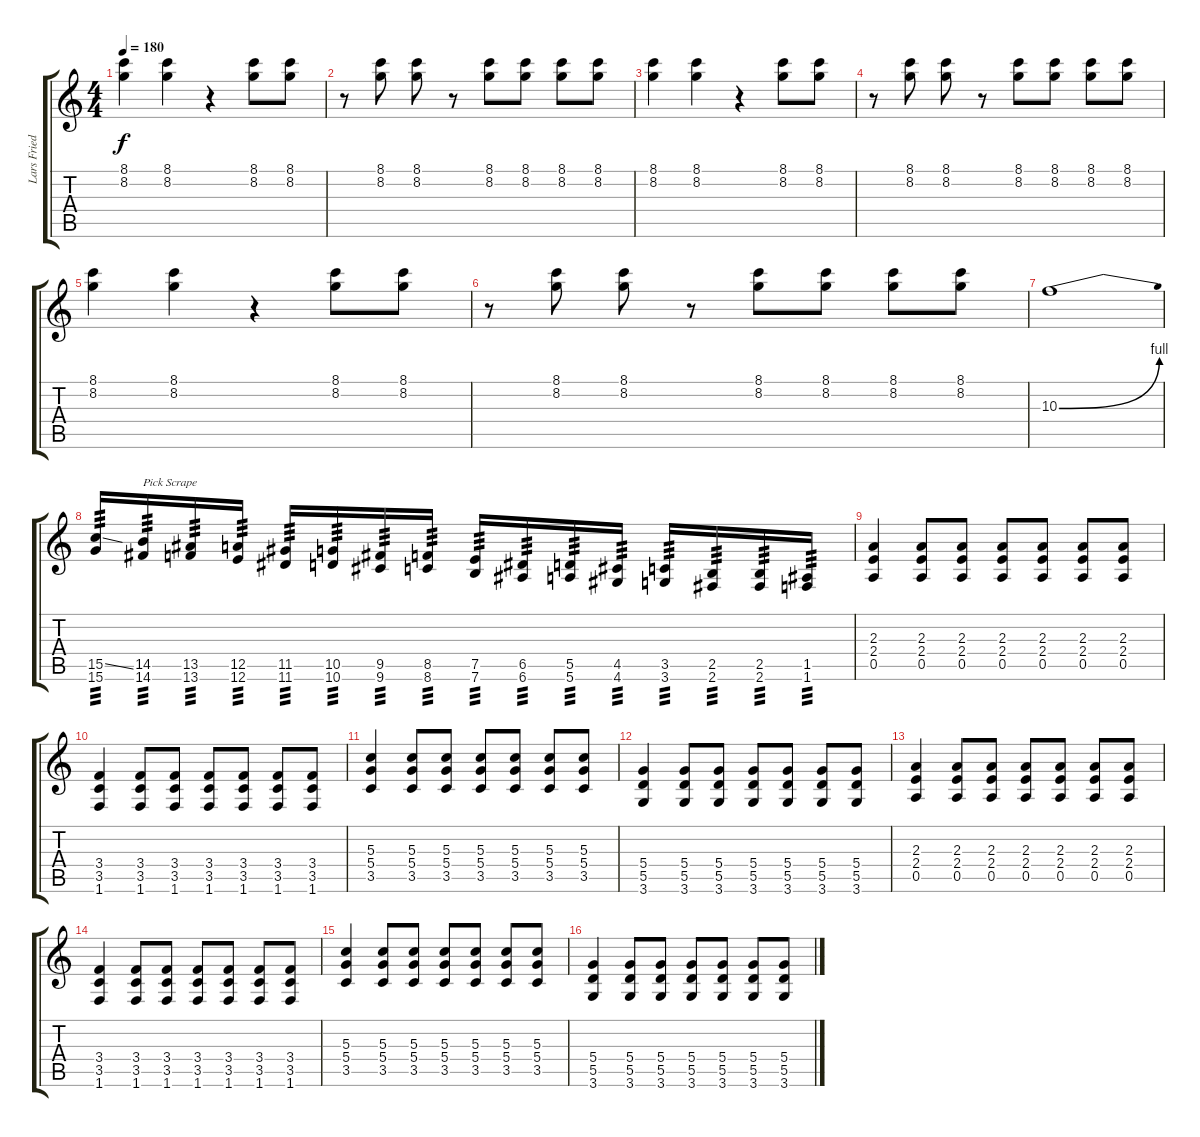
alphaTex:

\track ("Lars Friedriksen" "Lars Fried") {instrument distortionguitar}
\staff {score tabs}
\tuning (E4 B3 G3 D3 A2 E2) {hide}
\ts (4 4)
\tempo 180
\clef g2
\ks c
(8.1 8.2).4{dy f} (8.1 8.2).4 r.4 (8.1 8.2).8 (8.1 8.2).8 |
r.8 (8.1 8.2).8 (8.1 8.2).8 r.8 (8.1 8.2).8 (8.1 8.2).8 (8.1 8.2).8 (8.1 8.2).8 |
(8.1 8.2).4 (8.1 8.2).4 r.4 (8.1 8.2).8 (8.1 8.2).8 |
r.8 (8.1 8.2).8 (8.1 8.2).8 r.8 (8.1 8.2).8 (8.1 8.2).8 (8.1 8.2).8 (8.1 8.2).8 |
(8.1 8.2).4 (8.1 8.2).4 r.4 (8.1 8.2).8 (8.1 8.2).8 |
r.8 (8.1 8.2).8 (8.1 8.2).8 r.8 (8.1 8.2).8 (8.1 8.2).8 (8.1 8.2).8 (8.1 8.2).8 |
10.3{be (bend 0 0 60 4)}.1 |
(15.5{ss} 15.6).16{tp 3} (14.5 14.6).16{txt "Pick Scrape" tp 3} (13.5 13.6).16{tp 3} (12.5 12.6).16{tp 3} (11.5 11.6).16{tp 3} (10.5 10.6).16{tp 3} (9.5 9.6).16{tp 3} (8.5 8.6).16{tp 3} (7.5 7.6).16{tp 3} (6.5 6.6).16{tp 3} (5.5 5.6).16{tp 3} (4.5 4.6).16{tp 3} (3.5 3.6).16{tp 3} (2.5 2.6).16{tp 3} (2.5 2.6).16{tp 3} (1.5 1.6).16{tp 3} |
(2.3 2.4 0.5).4{volume 8} (2.3 2.4 0.5).8 (2.3 2.4 0.5).8 (2.3 2.4 0.5).8 (2.3 2.4 0.5).8 (2.3 2.4 0.5).8 (2.3 2.4 0.5).8 |
(3.4 3.5 1.6).4 (3.4 3.5 1.6).8 (3.4 3.5 1.6).8 (3.4 3.5 1.6).8 (3.4 3.5 1.6).8 (3.4 3.5 1.6).8 (3.4 3.5 1.6).8 |
(5.3 5.4 3.5).4 (5.3 5.4 3.5).8 (5.3 5.4 3.5).8 (5.3 5.4 3.5).8 (5.3 5.4 3.5).8 (5.3 5.4 3.5).8 (5.3 5.4 3.5).8 |
(5.4 5.5 3.6).4 (5.4 5.5 3.6).8 (5.4 5.5 3.6).8 (5.4 5.5 3.6).8 (5.4 5.5 3.6).8 (5.4 5.5 3.6).8 (5.4 5.5 3.6).8 |
(2.3 2.4 0.5).4{volume 8} (2.3 2.4 0.5).8 (2.3 2.4 0.5).8 (2.3 2.4 0.5).8 (2.3 2.4 0.5).8 (2.3 2.4 0.5).8 (2.3 2.4 0.5).8 |
(3.4 3.5 1.6).4 (3.4 3.5 1.6).8 (3.4 3.5 1.6).8 (3.4 3.5 1.6).8 (3.4 3.5 1.6).8 (3.4 3.5 1.6).8 (3.4 3.5 1.6).8 |
(5.3 5.4 3.5).4 (5.3 5.4 3.5).8 (5.3 5.4 3.5).8 (5.3 5.4 3.5).8 (5.3 5.4 3.5).8 (5.3 5.4 3.5).8 (5.3 5.4 3.5).8 |
(5.4 5.5 3.6).4 (5.4 5.5 3.6).8 (5.4 5.5 3.6).8 (5.4 5.5 3.6).8 (5.4 5.5 3.6).8 (5.4 5.5 3.6).8 (5.4 5.5 3.6).8
